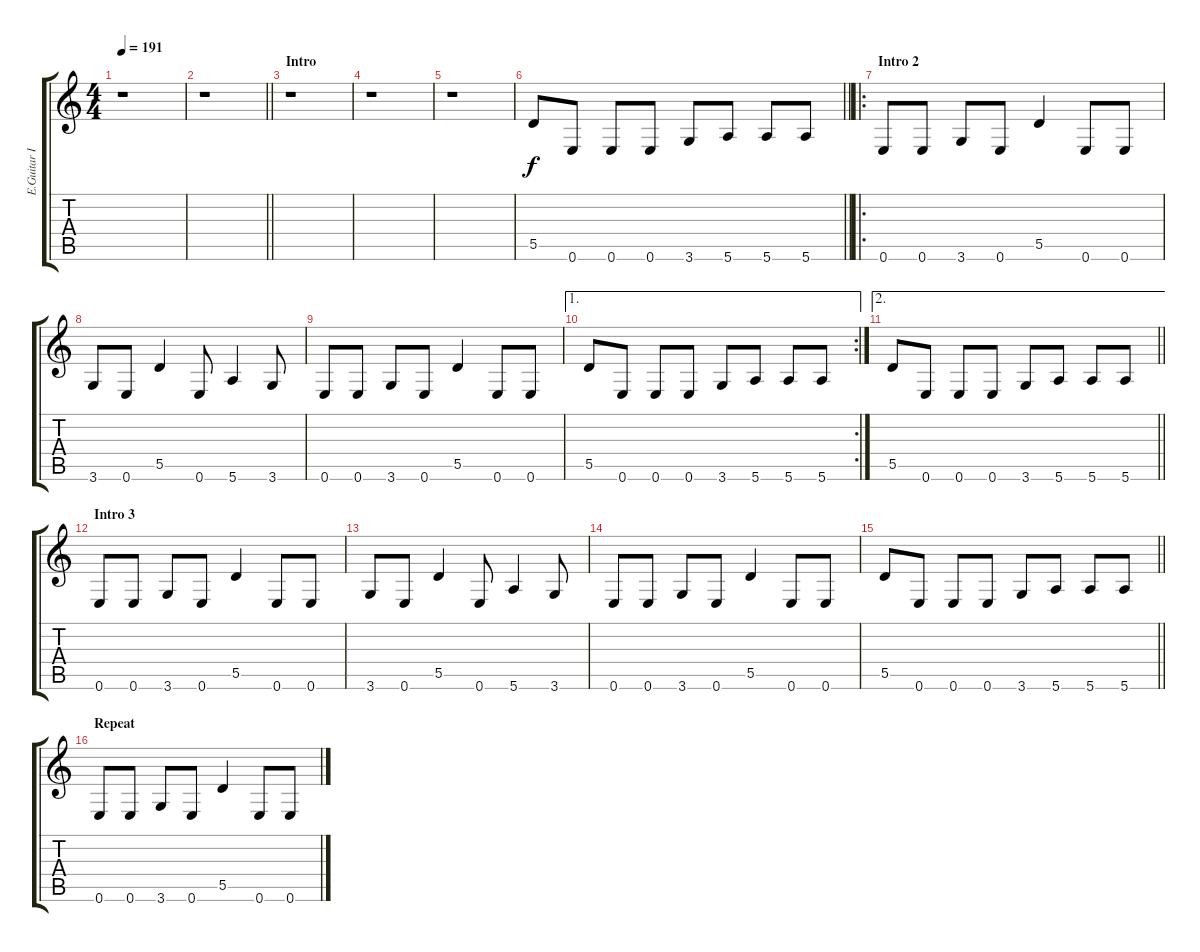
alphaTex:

\track ("E.Guitar I" "E.Guitar I") {instrument distortionguitar}
\staff {score tabs}
\tuning (E4 B3 G3 D3 A2 E2) {hide}
\ts (4 4)
\tempo 191
\clef g2
\ks c
r.1{dy f instrument distortionguitar} |
\barLineRight lightlight
r.1 |
\section ("" "Intro")
r.1 |
r.1 |
r.1 |
\barLineRight lightlight
5.5.8 0.6.8 0.6.8 0.6.8 3.6.8 5.6.8 5.6.8 5.6.8 |
\ro
\section ("" "Intro 2")
0.6.8 0.6.8 3.6.8 0.6.8 5.5.4 0.6.8 0.6.8 |
3.6.8 0.6.8 5.5.4 0.6.8 5.6.4 3.6.8 |
0.6.8 0.6.8 3.6.8 0.6.8 5.5.4 0.6.8 0.6.8 |
\ae 1
\rc 2
5.5.8 0.6.8 0.6.8 0.6.8 3.6.8 5.6.8 5.6.8 5.6.8 |
\ae 2
\barLineRight lightlight
5.5.8 0.6.8 0.6.8 0.6.8 3.6.8 5.6.8 5.6.8 5.6.8 |
\section ("" "Intro 3")
0.6.8 0.6.8 3.6.8 0.6.8 5.5.4 0.6.8 0.6.8 |
3.6.8 0.6.8 5.5.4 0.6.8 5.6.4 3.6.8 |
0.6.8 0.6.8 3.6.8 0.6.8 5.5.4 0.6.8 0.6.8 |
\barLineRight lightlight
5.5.8 0.6.8 0.6.8 0.6.8 3.6.8 5.6.8 5.6.8 5.6.8 |
\section ("" "Repeat")
0.6.8 0.6.8 3.6.8 0.6.8 5.5.4 0.6.8 0.6.8
